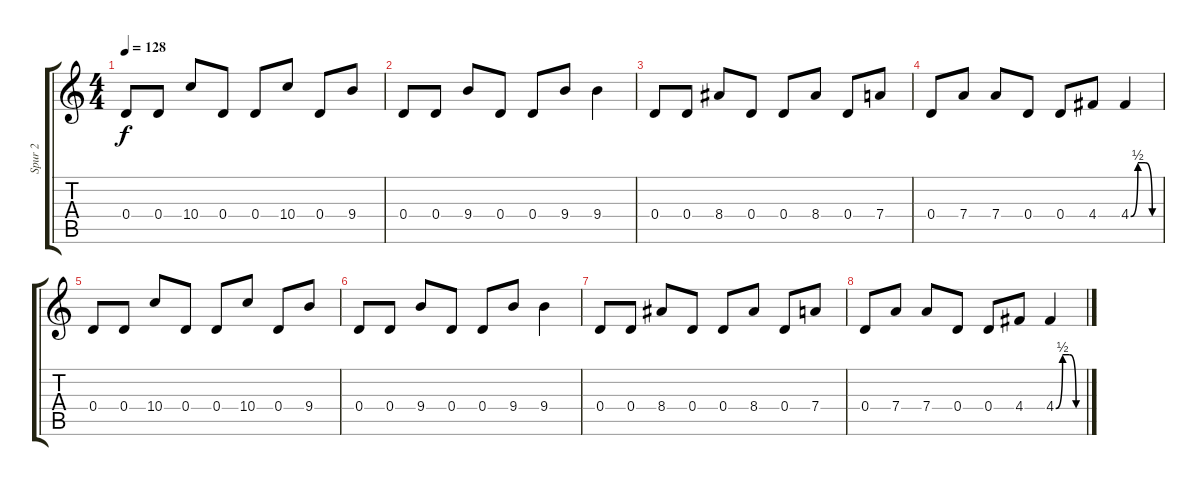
\track ("Spur 2" "Spur 2") {instrument overdrivenguitar}
\staff {score tabs}
\tuning (E4 B3 G3 D3 A2 D2) {hide}
\ts (4 4)
\tempo 128
\clef g2
\ks c
0.4.8{dy f} 0.4.8 10.4.8 0.4.8 0.4.8 10.4.8 0.4.8 9.4.8 |
0.4.8 0.4.8 9.4.8 0.4.8 0.4.8 9.4.8 9.4.4 |
0.4.8 0.4.8 8.4.8 0.4.8 0.4.8 8.4.8 0.4.8 7.4.8 |
0.4.8 7.4.8 7.4.8 0.4.8 0.4.8 4.4.8 4.4{be (custom 0 0 15 2 30 2 45 0 60 0)}.4 |
0.4.8 0.4.8 10.4.8 0.4.8 0.4.8 10.4.8 0.4.8 9.4.8 |
0.4.8 0.4.8 9.4.8 0.4.8 0.4.8 9.4.8 9.4.4 |
0.4.8 0.4.8 8.4.8 0.4.8 0.4.8 8.4.8 0.4.8 7.4.8 |
0.4.8 7.4.8 7.4.8 0.4.8 0.4.8 4.4.8 4.4{be (custom 0 0 15 2 30 2 45 0 60 0)}.4
